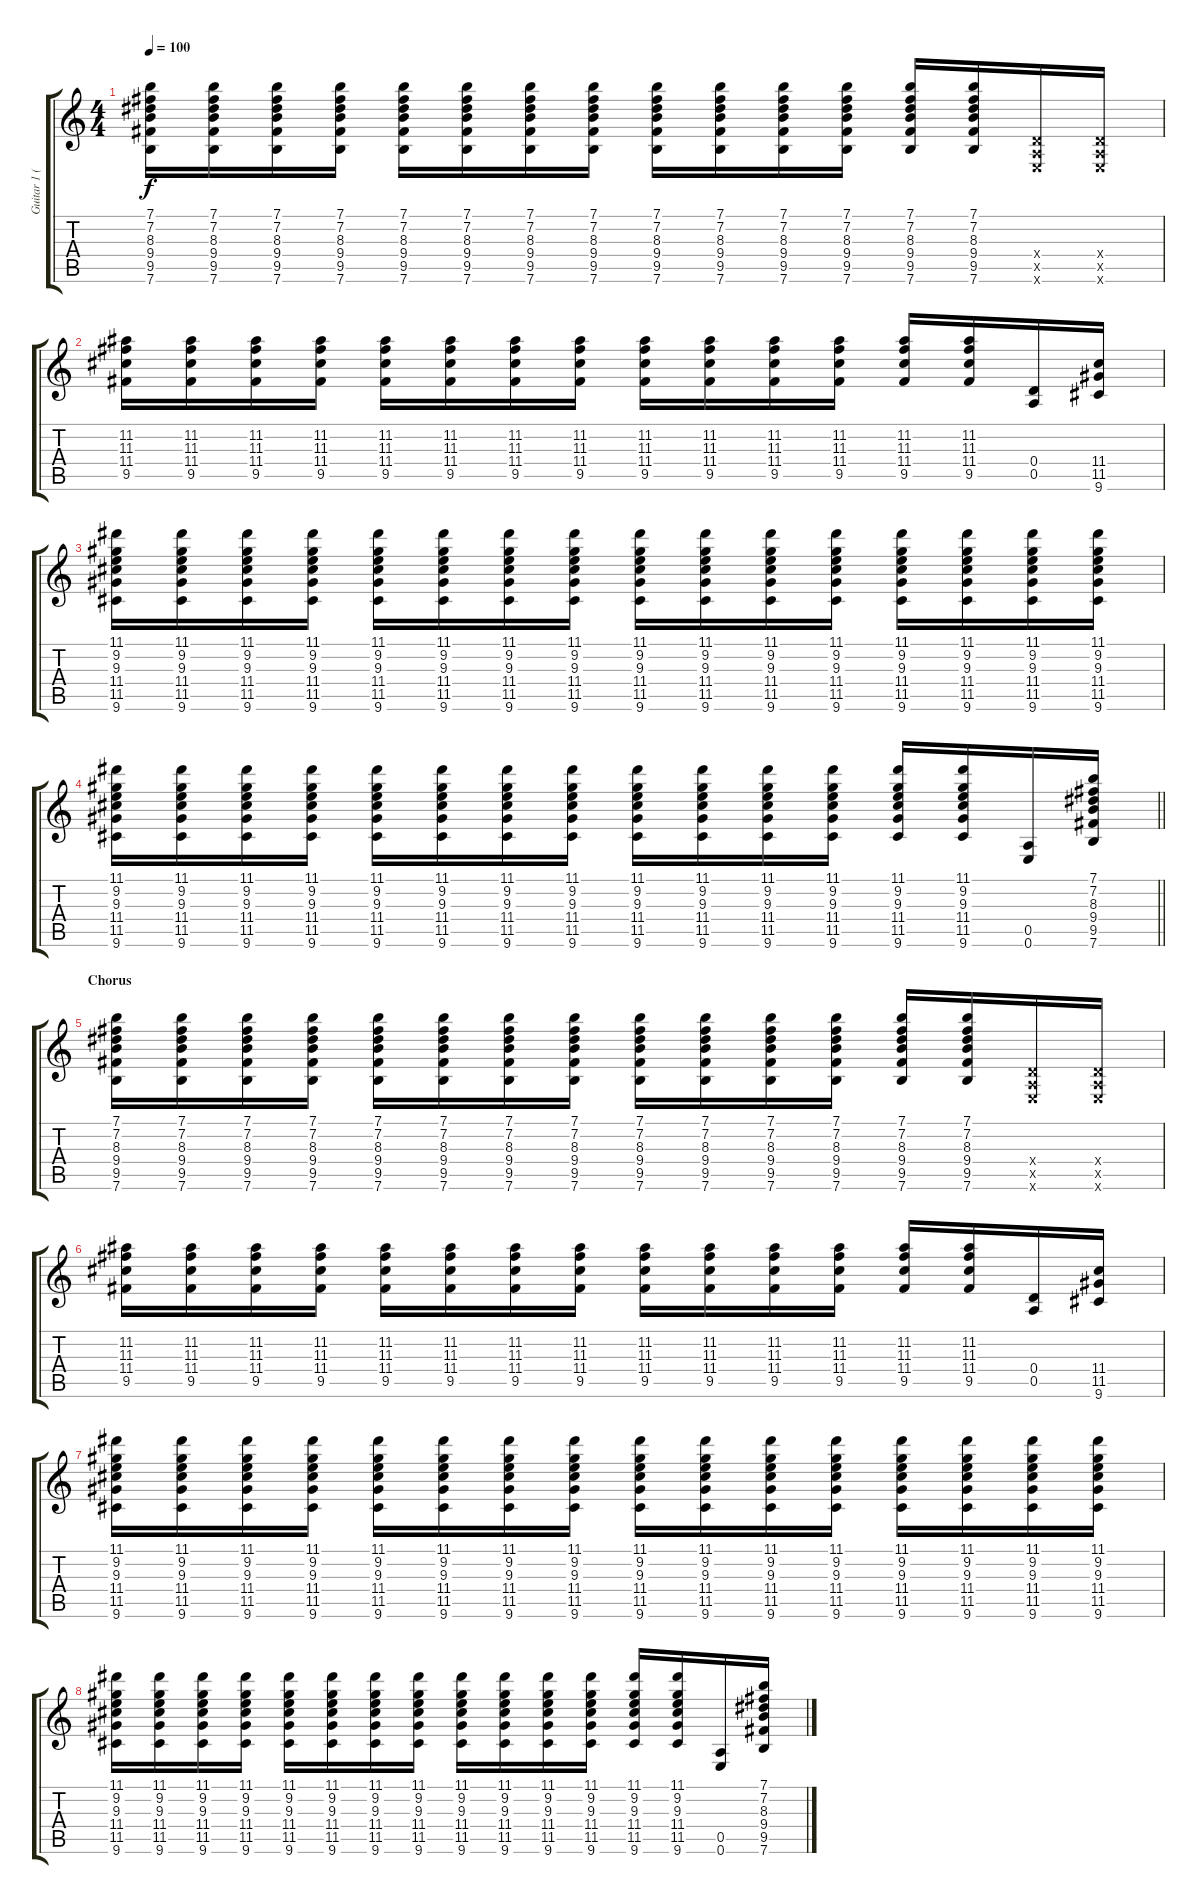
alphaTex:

\track ("Guitar 1 (Clean)" "Guitar 1 (") {instrument electricguitarclean}
\staff {score tabs}
\tuning (E4 B3 G3 D3 A2 E2) {hide}
\ts (4 4)
\tempo 100
\clef g2
\ks c
(7.1 7.2 8.3 9.4 9.5 7.6).16{dy f} (7.1 7.2 8.3 9.4 9.5 7.6).16 (7.1 7.2 8.3 9.4 9.5 7.6).16 (7.1 7.2 8.3 9.4 9.5 7.6).16 (7.1 7.2 8.3 9.4 9.5 7.6).16 (7.1 7.2 8.3 9.4 9.5 7.6).16 (7.1 7.2 8.3 9.4 9.5 7.6).16 (7.1 7.2 8.3 9.4 9.5 7.6).16 (7.1 7.2 8.3 9.4 9.5 7.6).16 (7.1 7.2 8.3 9.4 9.5 7.6).16 (7.1 7.2 8.3 9.4 9.5 7.6).16 (7.1 7.2 8.3 9.4 9.5 7.6).16 (7.1 7.2 8.3 9.4 9.5 7.6).16 (7.1 7.2 8.3 9.4 9.5 7.6).16 (0.4{x} 0.5{x} 0.6{x}).16 (0.4{x} 0.5{x} 0.6{x}).16 |
(11.2 11.3 11.4 9.5).16 (11.2 11.3 11.4 9.5).16 (11.2 11.3 11.4 9.5).16 (11.2 11.3 11.4 9.5).16 (11.2 11.3 11.4 9.5).16 (11.2 11.3 11.4 9.5).16 (11.2 11.3 11.4 9.5).16 (11.2 11.3 11.4 9.5).16 (11.2 11.3 11.4 9.5).16 (11.2 11.3 11.4 9.5).16 (11.2 11.3 11.4 9.5).16 (11.2 11.3 11.4 9.5).16 (11.2 11.3 11.4 9.5).16 (11.2 11.3 11.4 9.5).16 (0.4 0.5).16 (11.4 11.5 9.6).16 |
(11.1 9.2 9.3 11.4 11.5 9.6).16 (11.1 9.2 9.3 11.4 11.5 9.6).16 (11.1 9.2 9.3 11.4 11.5 9.6).16 (11.1 9.2 9.3 11.4 11.5 9.6).16 (11.1 9.2 9.3 11.4 11.5 9.6).16 (11.1 9.2 9.3 11.4 11.5 9.6).16 (11.1 9.2 9.3 11.4 11.5 9.6).16 (11.1 9.2 9.3 11.4 11.5 9.6).16 (11.1 9.2 9.3 11.4 11.5 9.6).16 (11.1 9.2 9.3 11.4 11.5 9.6).16 (11.1 9.2 9.3 11.4 11.5 9.6).16 (11.1 9.2 9.3 11.4 11.5 9.6).16 (11.1 9.2 9.3 11.4 11.5 9.6).16 (11.1 9.2 9.3 11.4 11.5 9.6).16 (11.1 9.2 9.3 11.4 11.5 9.6).16 (11.1 9.2 9.3 11.4 11.5 9.6).16 |
\barLineRight lightlight
(11.1 9.2 9.3 11.4 11.5 9.6).16 (11.1 9.2 9.3 11.4 11.5 9.6).16 (11.1 9.2 9.3 11.4 11.5 9.6).16 (11.1 9.2 9.3 11.4 11.5 9.6).16 (11.1 9.2 9.3 11.4 11.5 9.6).16 (11.1 9.2 9.3 11.4 11.5 9.6).16 (11.1 9.2 9.3 11.4 11.5 9.6).16 (11.1 9.2 9.3 11.4 11.5 9.6).16 (11.1 9.2 9.3 11.4 11.5 9.6).16 (11.1 9.2 9.3 11.4 11.5 9.6).16 (11.1 9.2 9.3 11.4 11.5 9.6).16 (11.1 9.2 9.3 11.4 11.5 9.6).16 (11.1 9.2 9.3 11.4 11.5 9.6).16 (11.1 9.2 9.3 11.4 11.5 9.6).16 (0.5 0.6).16 (7.1 7.2 8.3 9.4 9.5 7.6).16 |
\section ("" "Chorus")
(7.1 7.2 8.3 9.4 9.5 7.6).16 (7.1 7.2 8.3 9.4 9.5 7.6).16 (7.1 7.2 8.3 9.4 9.5 7.6).16 (7.1 7.2 8.3 9.4 9.5 7.6).16 (7.1 7.2 8.3 9.4 9.5 7.6).16 (7.1 7.2 8.3 9.4 9.5 7.6).16 (7.1 7.2 8.3 9.4 9.5 7.6).16 (7.1 7.2 8.3 9.4 9.5 7.6).16 (7.1 7.2 8.3 9.4 9.5 7.6).16 (7.1 7.2 8.3 9.4 9.5 7.6).16 (7.1 7.2 8.3 9.4 9.5 7.6).16 (7.1 7.2 8.3 9.4 9.5 7.6).16 (7.1 7.2 8.3 9.4 9.5 7.6).16 (7.1 7.2 8.3 9.4 9.5 7.6).16 (0.4{x} 0.5{x} 0.6{x}).16 (0.4{x} 0.5{x} 0.6{x}).16 |
(11.2 11.3 11.4 9.5).16 (11.2 11.3 11.4 9.5).16 (11.2 11.3 11.4 9.5).16 (11.2 11.3 11.4 9.5).16 (11.2 11.3 11.4 9.5).16 (11.2 11.3 11.4 9.5).16 (11.2 11.3 11.4 9.5).16 (11.2 11.3 11.4 9.5).16 (11.2 11.3 11.4 9.5).16 (11.2 11.3 11.4 9.5).16 (11.2 11.3 11.4 9.5).16 (11.2 11.3 11.4 9.5).16 (11.2 11.3 11.4 9.5).16 (11.2 11.3 11.4 9.5).16 (0.4 0.5).16 (11.4 11.5 9.6).16 |
(11.1 9.2 9.3 11.4 11.5 9.6).16 (11.1 9.2 9.3 11.4 11.5 9.6).16 (11.1 9.2 9.3 11.4 11.5 9.6).16 (11.1 9.2 9.3 11.4 11.5 9.6).16 (11.1 9.2 9.3 11.4 11.5 9.6).16 (11.1 9.2 9.3 11.4 11.5 9.6).16 (11.1 9.2 9.3 11.4 11.5 9.6).16 (11.1 9.2 9.3 11.4 11.5 9.6).16 (11.1 9.2 9.3 11.4 11.5 9.6).16 (11.1 9.2 9.3 11.4 11.5 9.6).16 (11.1 9.2 9.3 11.4 11.5 9.6).16 (11.1 9.2 9.3 11.4 11.5 9.6).16 (11.1 9.2 9.3 11.4 11.5 9.6).16 (11.1 9.2 9.3 11.4 11.5 9.6).16 (11.1 9.2 9.3 11.4 11.5 9.6).16 (11.1 9.2 9.3 11.4 11.5 9.6).16 |
(11.1 9.2 9.3 11.4 11.5 9.6).16 (11.1 9.2 9.3 11.4 11.5 9.6).16 (11.1 9.2 9.3 11.4 11.5 9.6).16 (11.1 9.2 9.3 11.4 11.5 9.6).16 (11.1 9.2 9.3 11.4 11.5 9.6).16 (11.1 9.2 9.3 11.4 11.5 9.6).16 (11.1 9.2 9.3 11.4 11.5 9.6).16 (11.1 9.2 9.3 11.4 11.5 9.6).16 (11.1 9.2 9.3 11.4 11.5 9.6).16 (11.1 9.2 9.3 11.4 11.5 9.6).16 (11.1 9.2 9.3 11.4 11.5 9.6).16 (11.1 9.2 9.3 11.4 11.5 9.6).16 (11.1 9.2 9.3 11.4 11.5 9.6).16 (11.1 9.2 9.3 11.4 11.5 9.6).16 (0.5 0.6).16 (7.1 7.2 8.3 9.4 9.5 7.6).16
